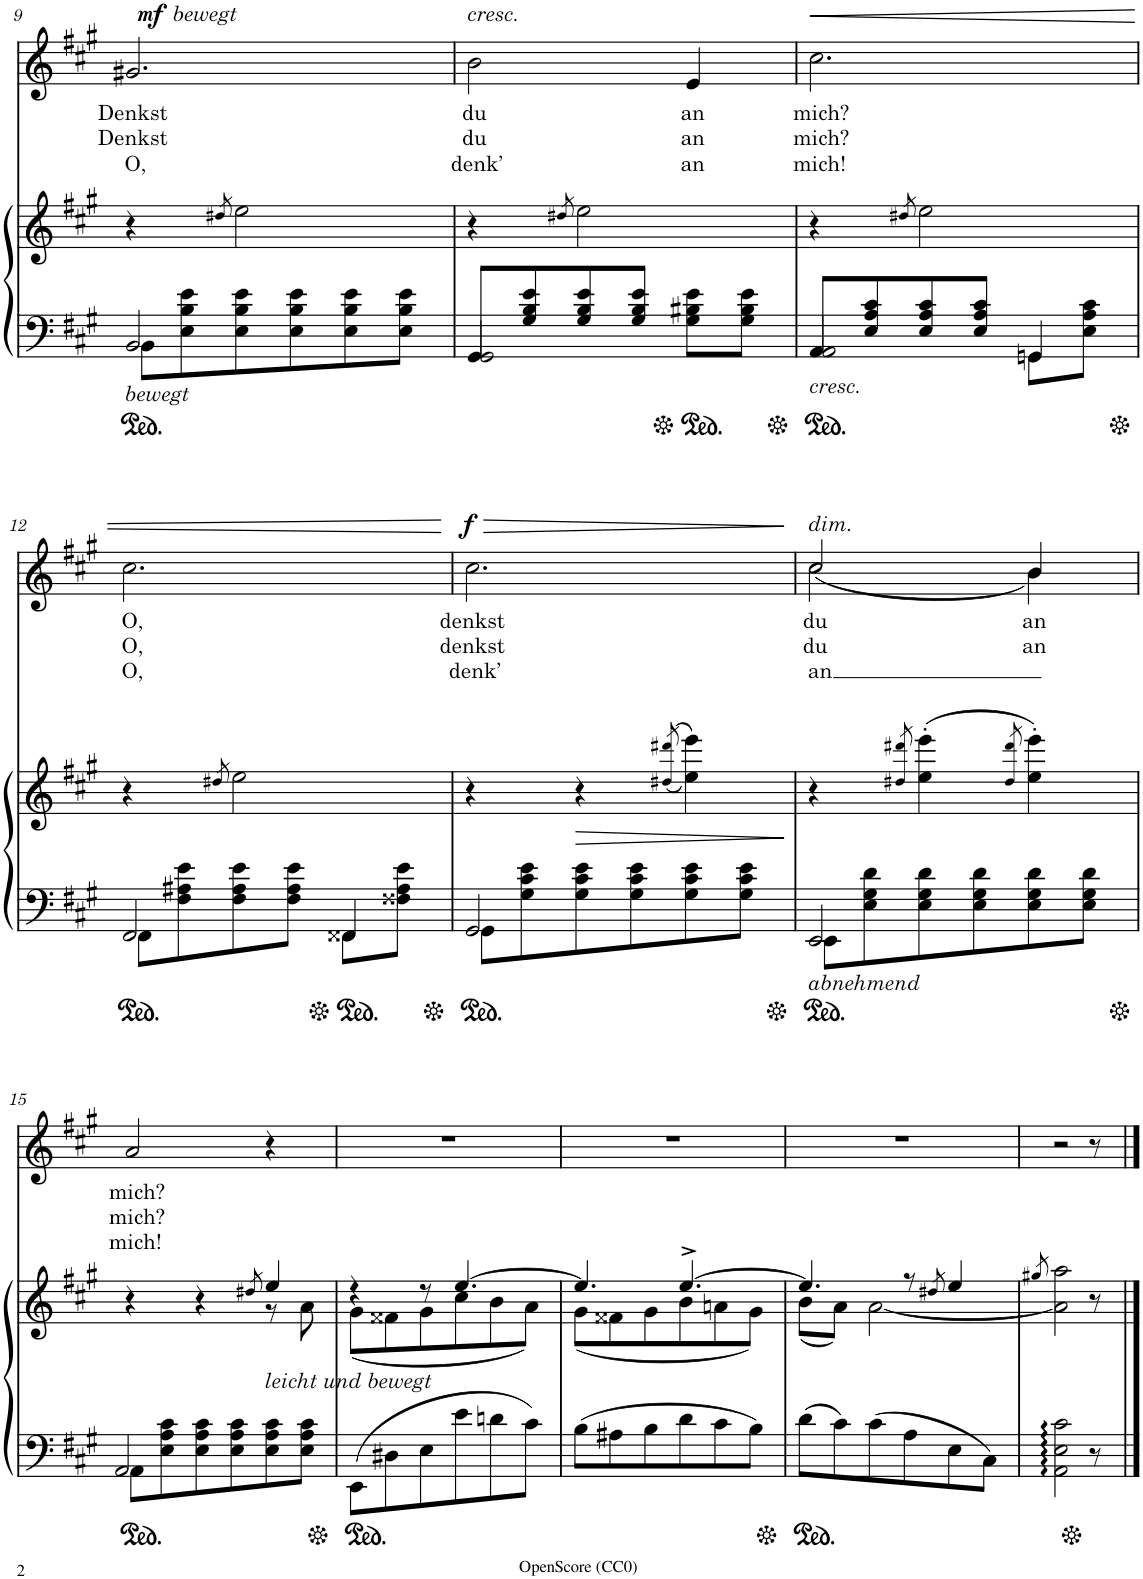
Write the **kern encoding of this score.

**kern	**kern	**dynam	**kern	**text	**text	**text	**dynam
*part2	*part2	*part2	*part1	*part1	*part1	*part1	*part1
*staff3	*staff2	*staff2/3	*staff1	*staff1	*staff1	*staff1	*staff1
*I"Piano	*	*	*I"Voice	*	*	*	*
*I'Pno	*	*	*	*	*	*	*
!!LO:PB:g=z
*clefF4	*clefG2	*	*clefG2	*	*	*	*
*k[f#c#g#]	*k[f#c#g#]	*	*k[f#c#g#]	*	*	*	*
*M3/4	*M3/4	*	*M3/4	*	*	*	*
=9	=9	=9	=9	=9	=9	=9	=9
*^	*	*	*	*	*	*	*
!LO:TX:b:i:t=bewegt	!	!	!	!	!	!	!	!
!	!	!	!	!	!LO:LY:b	!LO:LY:b	!LO:LY:b	!LO:DY:a
!	!	!	!	!	!	!	!	!LO:DY:n=1:a
8BB\L	2BB/	4r	.	2.g#X/	Denkst	Denkst	O,	mf other-dynamics
8E\ 8B\ 8e\	.	.	.	.	.	.	.	.
.	.	8qdd#X/	.	.	.	.	.	.
8E\ 8B\ 8e\	.	2ee\	.	.	.	.	.	.
8E\ 8B\ 8e\	.	.	.	.	.	.	.	.
8E\ 8B\ 8e\	4ryy	.	.	.	.	.	.	.
8E\ 8B\ 8e\J	.	.	.	.	.	.	.	.
=10	=10	=10	=10	=10	=10	=10	=10	=10
!	!	!	!	!LO:TX:a:i:t=cresc.	!	!	!	!
!	!	!	!	!	!LO:LY:b	!LO:LY:b	!LO:LY:b	!
8GG#/L	2GG#/	4r	.	2b\	du	du	denk’	.
8G#/ 8B/ 8e/	.	.	.	.	.	.	.	.
.	.	8qdd#X/	.	.	.	.	.	.
8G#/ 8B/ 8e/	.	2ee\	.	.	.	.	.	.
8G#/ 8B/ 8e/J	.	.	.	.	.	.	.	.
!	!	!	!	!	!LO:LY:b	!LO:LY:b	!LO:LY:b	!
8G#\ 8B#X\ 8e\L	4ryy	.	.	4e/	an	an	an	.
8G#\ 8B#\ 8e\J	.	.	.	.	.	.	.	.
=11	=11	=11	=11	=11	=11	=11	=11	=11
!LO:TX:b:i:t=cresc.	!	!	!	!	!	!	!	!
!	!	!	!	!	!LO:LY:b	!LO:LY:b	!LO:LY:b	!LO:HP:b
8AA/L	2AA/	4r	.	2.cc#\	mich?	mich?	mich!	<
8E/ 8A/ 8c#/	.	.	.	.	.	.	.	.
.	.	8qdd#X/	.	.	.	.	.	.
8E/ 8A/ 8c#/	.	2ee\	.	.	.	.	.	.
8E/ 8A/ 8c#/J	.	.	.	.	.	.	.	.
8GGn\L	4GG/	.	.	.	.	.	.	.
8E\ 8A\ 8c#\J	.	.	.	.	.	.	.	.
!!LO:LB:g=z
=12	=12	=12	=12	=12	=12	=12	=12	=12
!	!	!	!	!	!LO:LY:b	!LO:LY:b	!LO:LY:b	!
8FF#\L	2FF#/	4r	.	2.cc#\	O,	O,	O,	.
8F#\ 8A#X\ 8e\	.	.	.	.	.	.	.	.
.	.	8qdd#X/	.	.	.	.	.	.
8F#\ 8A#\ 8e\	.	2ee\	.	.	.	.	.	.
8F#\ 8A#\ 8e\J	.	.	.	.	.	.	.	.
8FF##X\L	4FF##/	.	.	.	.	.	.	.
8F##X\ 8A#\ 8e\J	.	.	.	.	.	.	.	.
*v	*v	*	*	*	*	*	*	*
.	.	.	.	.	.	.	[
=13	=13	=13	=13	=13	=13	=13	=13
*^	*	*	*	*	*	*	*
!	!	!	!	!	!LO:LY:b	!LO:LY:b	!LO:LY:b	!LO:HP:b
!	!	!	!	!	!	!	!	!LO:DY:n=1:a
8GG#\L	2GG#/	4r	.	2.cc#\	denkst	denkst	denk’	> f
8G#\ 8c#\ 8e\	.	.	.	.	.	.	.	.
!	!	!	!LO:HP:b	!	!	!	!	!
8G#\ 8c#\ 8e\	.	4r	>	.	.	.	.	.
8G#\ 8c#\ 8e\	.	.	.	.	.	.	.	.
.	.	(>(8qdd#X/ 8qddd#X/	.	.	.	.	.	.
8G#\ 8c#\ 8e\	4ryy	4ee\ 4eee\))	.	.	.	.	.	.
8G#\ 8c#\ 8e\J	.	.	.	.	.	.	.	.
*v	*v	*	*	*	*	*	*	*
.	.	]	.	.	.	.	]
=14	=14	=14	=14	=14	=14	=14	=14
*^	*	*	*	*	*	*	*
!	!	!	!	!LO:TX:a:i:t=dim.	!	!	!	!
!LO:TX:b:i:t=abnehmend	!	!	!	!	!	!	!	!
!	!	!	!	!	!LO:LY:b	!LO:LY:b	!LO:LY:b	!
*	*	*	*	*^	*	*	*	*
8EE\L	2EE/	4r	.	(<2cc#/	2cc#\	du	du	an	.
8E\ 8G#\ 8d\	.	.	.	.	.	.	.	.	.
.	.	8qdd#X/ 8qddd#X/	.	.	.	.	.	.	.
8E\ 8G#\ 8d\	.	(4ee\' 4eee\'	.	.	.	.	.	.	.
8E\ 8G#\ 8d\	.	.	.	.	.	.	.	.	.
.	.	8qdd#/ 8qddd#/	.	.	.	.	.	.	.
!	!	!	!	!	!	!LO:LY:b	!LO:LY:b	!	!
8E\ 8G#\ 8d\	4ryy	4ee\' 4eee\')	.	4b/	4b\)	an	an	.	.
8E\ 8G#\ 8d\J	.	.	.	.	.	.	.	.	.
*	*	*	*	*v	*v	*	*	*	*
!!LO:LB:g=z
=15	=15	=15	=15	=15	=15	=15	=15	=15
*	*	*^	*	*	*	*	*	*
!	!	!	!	!	!	!LO:LY:b	!LO:LY:b	!LO:LY:b	!
8AA\L	2AA/	4r	2ryy	.	2a/	mich?	mich?	mich!	.
8E\ 8A\ 8c#\	.	.	.	.	.	.	.	.	.
8E\ 8A\ 8c#\	.	4r	.	.	.	.	.	.	.
8E\ 8A\ 8c#\	.	.	.	.	.	.	.	.	.
.	.	8qdd#X/	.	.	.	.	.	.	.
!	!	!LO:TX:b:i:t=leicht und bewegt	!	!	!	!	!	!	!
8E\ 8A\ 8c#\	4ryy	4ee/	8r	.	4r	.	.	.	.
8E\ 8A\ 8c#\J	.	.	8a\	.	.	.	.	.	.
*v	*v	*	*	*	*	*	*	*	*
=16	=16	=16	=16	=16	=16	=16	=16	=16
8EE\L	4r	(8g#\L	.	2.r	.	.	.	.
8D#X\	.	8f##X\	.	.	.	.	.	.
8E\	8r	8g#\	.	.	.	.	.	.
8e\	[4.ee/	8cc#\	.	.	.	.	.	.
8dn\	.	8b\	.	.	.	.	.	.
8c#\J	.	8a\J)	.	.	.	.	.	.
=17	=17	=17	=17	=17	=17	=17	=17	=17
8B\L	4.ee/]	(8g#\L	.	2.r	.	.	.	.
8A#X\	.	8f##X\	.	.	.	.	.	.
8B\	.	8g#\	.	.	.	.	.	.
8d\	[4.ee^/	8b\	.	.	.	.	.	.
8c#\	.	8an\	.	.	.	.	.	.
8B\J	.	8g#\J)	.	.	.	.	.	.
=18	=18	=18	=18	=18	=18	=18	=18	=18
8d\L	4.ee/]	(8b\L	.	2.r	.	.	.	.
8c#\	.	8a\J)	.	.	.	.	.	.
8c#\	.	[2a\	.	.	.	.	.	.
8A\	8r	.	.	.	.	.	.	.
.	8qdd#X/	.	.	.	.	.	.	.
8E\	4ee/	.	.	.	.	.	.	.
8C#\J	.	.	.	.	.	.	.	.
*	*v	*v	*	*	*	*	*	*
=19	=19	=19	=19	=19	=19	=19	=19
.	8qgg#X/	.	.	.	.	.	.
2AA\: 2E\: 2c#\:	2a\] 2aa\	.	2r	.	.	.	.
8r	8r	.	8r	.	.	.	.
==	==	==	==	==	==	==	==
*-	*-	*-	*-	*-	*-	*-	*-
